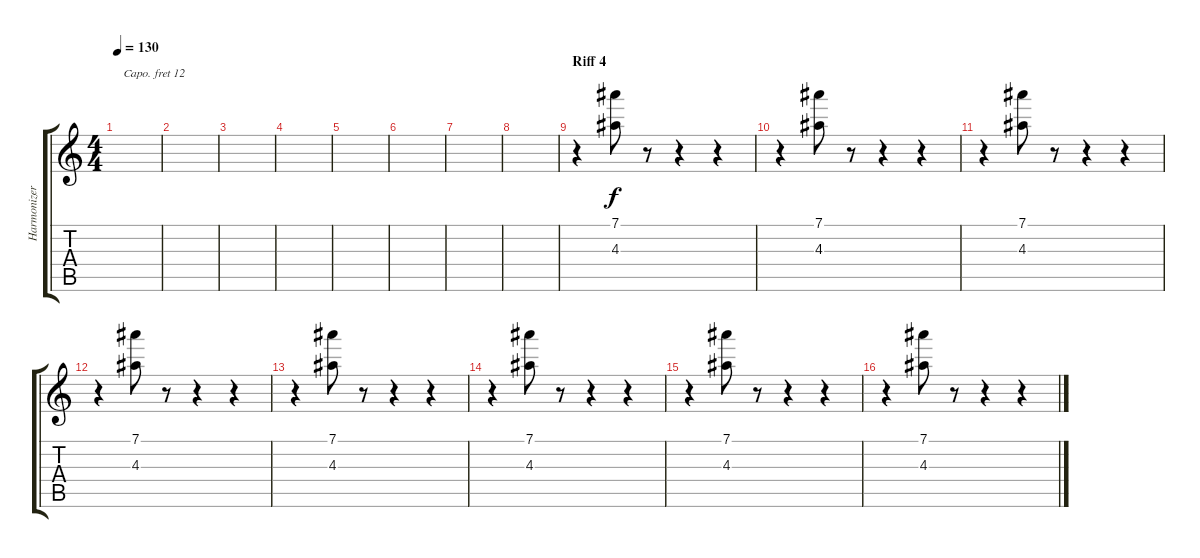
\track ("Harmonizer" "Harmonizer") {instrument distortionguitar}
\staff {score tabs}
\capo 12
\tuning (Eb4 Bb3 Gb3 Db3 Ab2 Eb2) {hide}
\ts (4 4)
\tempo 130
\clef g2
\ks c
|
|
|
|
|
|
|
|
\section ("" "Riff 4")
r.4 (7.1 4.3).8 r.8 r.4 r.4 |
r.4 (7.1 4.3).8 r.8 r.4 r.4 |
r.4 (7.1 4.3).8 r.8 r.4 r.4 |
r.4 (7.1 4.3).8 r.8 r.4 r.4 |
r.4 (7.1 4.3).8 r.8 r.4 r.4 |
r.4 (7.1 4.3).8 r.8 r.4 r.4 |
r.4 (7.1 4.3).8 r.8 r.4 r.4 |
r.4 (7.1 4.3).8 r.8 r.4 r.4
